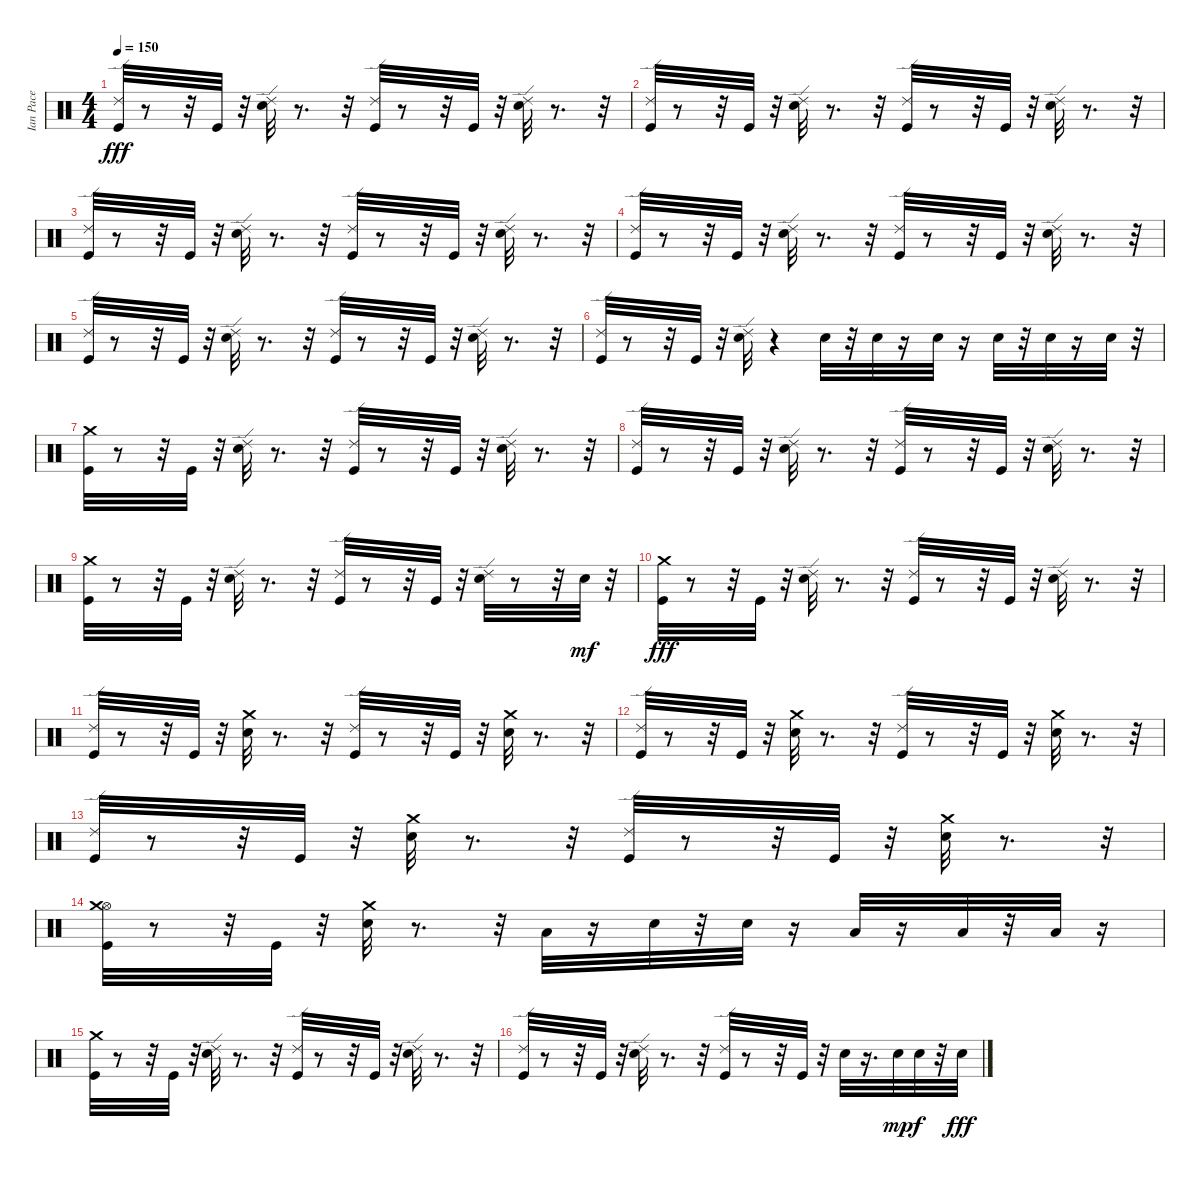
\track ("Ian Pace" "Ian Pace") {instrument percussion}
\staff {score}
\articulation defaults
\ts (4 4)
\tempo 150
\clef neutral
\ks c
("Ride (edge) 2" "Kick (hit)").32{dy fff} r.8 r.32 "Kick (hit)".32 r.32 ("Electric Snare (hit)" "Ride (edge) 2").32 r.8{d} r.32 ("Kick (hit)" "Ride (edge) 2").32 r.8 r.32 "Kick (hit)".32 r.32 ("Electric Snare (hit)" "Ride (edge) 2").32 r.8{d} r.32 |
("Kick (hit)" "Ride (edge) 2").32 r.8 r.32 "Kick (hit)".32 r.32 ("Ride (edge) 2" "Electric Snare (hit)").32 r.8{d} r.32 ("Kick (hit)" "Ride (edge) 2").32 r.8 r.32 "Kick (hit)".32 r.32 ("Electric Snare (hit)" "Ride (edge) 2").32 r.8{d} r.32 |
("Ride (edge) 2" "Kick (hit)").32 r.8 r.32 "Kick (hit)".32 r.32 ("Electric Snare (hit)" "Ride (edge) 2").32 r.8{d} r.32 ("Ride (edge) 2" "Kick (hit)").32 r.8 r.32 "Kick (hit)".32 r.32 ("Electric Snare (hit)" "Ride (edge) 2").32 r.8{d} r.32 |
("Kick (hit)" "Ride (edge) 2").32 r.8 r.32 "Kick (hit)".32 r.32 ("Electric Snare (hit)" "Ride (edge) 2").32 r.8{d} r.32 ("Ride (edge) 2" "Kick (hit)").32 r.8 r.32 "Kick (hit)".32 r.32 ("Ride (edge) 2" "Electric Snare (hit)").32 r.8{d} r.32 |
("Ride (edge) 2" "Kick (hit)").32 r.8 r.32 "Kick (hit)".32 r.32 ("Electric Snare (hit)" "Ride (edge) 2").32 r.8{d} r.32 ("Kick (hit)" "Ride (edge) 2").32 r.8 r.32 "Kick (hit)".32 r.32 ("Electric Snare (hit)" "Ride (edge) 2").32 r.8{d} r.32 |
("Kick (hit)" "Ride (edge) 2").32 r.8 r.32 "Kick (hit)".32 r.32 ("Ride (edge) 2" "Electric Snare (hit)").32 r.4 "Electric Snare (hit)".32 r.32 "Electric Snare (hit)".32 r.16 "Electric Snare (hit)".32 r.16 "Electric Snare (hit)".32 r.32 "Electric Snare (hit)".32 r.16 "Electric Snare (hit)".32 r.32 |
("Crash medium (hit)" "Kick (hit)").32 r.8 r.32 "Kick (hit)".32 r.32 ("Electric Snare (hit)" "Ride (edge) 2").32 r.8{d} r.32 ("Kick (hit)" "Ride (edge) 2").32 r.8 r.32 "Kick (hit)".32 r.32 ("Electric Snare (hit)" "Ride (edge) 2").32 r.8{d} r.32 |
("Ride (edge) 2" "Kick (hit)").32 r.8 r.32 "Kick (hit)".32 r.32 ("Ride (edge) 2" "Electric Snare (hit)").32 r.8{d} r.32 ("Kick (hit)" "Ride (edge) 2").32 r.8 r.32 "Kick (hit)".32 r.32 ("Ride (edge) 2" "Electric Snare (hit)").32 r.8{d} r.32 |
("Kick (hit)" "Crash medium (hit)").32 r.8 r.32 "Kick (hit)".32 r.32 ("Ride (edge) 2" "Electric Snare (hit)").32 r.8{d} r.32 ("Ride (edge) 2" "Kick (hit)").32 r.8 r.32 "Kick (hit)".32 r.32 ("Ride (edge) 2" "Electric Snare (hit)").32 r.8 r.32 "Electric Snare (hit)".32{dy mf} r.32 |
("Crash medium (hit)" "Kick (hit)").32{dy fff} r.8 r.32 "Kick (hit)".32 r.32 ("Electric Snare (hit)" "Ride (edge) 2").32 r.8{d} r.32 ("Kick (hit)" "Ride (edge) 2").32 r.8 r.32 "Kick (hit)".32 r.32 ("Electric Snare (hit)" "Ride (edge) 2").32 r.8{d} r.32 |
("Kick (hit)" "Ride (edge) 2").32 r.8 r.32 "Kick (hit)".32 r.32 ("Crash medium (hit)" "Electric Snare (hit)").32 r.8{d} r.32 ("Ride (edge) 2" "Kick (hit)").32 r.8 r.32 "Kick (hit)".32 r.32 ("Electric Snare (hit)" "Crash medium (hit)").32 r.8{d} r.32 |
("Ride (edge) 2" "Kick (hit)").32 r.8 r.32 "Kick (hit)".32 r.32 ("Crash medium (hit)" "Electric Snare (hit)").32 r.8{d} r.32 ("Ride (edge) 2" "Kick (hit)").32 r.8 r.32 "Kick (hit)".32 r.32 ("Crash medium (hit)" "Electric Snare (hit)").32 r.8{d} r.32 |
("Ride (edge) 2" "Kick (hit)").32 r.8 r.32 "Kick (hit)".32 r.32 ("Electric Snare (hit)" "Crash medium (hit)").32 r.8{d} r.32 ("Kick (hit)" "Ride (edge) 2").32 r.8 r.32 "Kick (hit)".32 r.32 ("Electric Snare (hit)" "Crash medium (hit)").32 r.8{d} r.32 |
("Hi-Hat (open)" "Kick (hit)" "Crash medium (hit)").32 r.8 r.32 "Kick (hit)".32 r.32 ("Crash medium (hit)" "Electric Snare (hit)").32 r.8{d} r.32 "Low Tom (hit)".32 r.16 "Electric Snare (hit)".32 r.32 "Electric Snare (hit)".32 r.16 "Low Tom (hit)".32 r.16 "Low Tom (hit)".32 r.32 "Low Tom (hit)".32 r.16 |
("Crash medium (hit)" "Kick (hit)").32 r.8 r.32 "Kick (hit)".32 r.32 ("Ride (edge) 2" "Electric Snare (hit)").32 r.8{d} r.32 ("Ride (edge) 2" "Kick (hit)").32 r.8 r.32 "Kick (hit)".32 r.32 ("Ride (edge) 2" "Electric Snare (hit)").32 r.8{d} r.32 |
("Ride (edge) 2" "Kick (hit)").32 r.8 r.32 "Kick (hit)".32 r.32 ("Ride (edge) 2" "Electric Snare (hit)").32 r.8{d} r.32 ("Ride (edge) 2" "Kick (hit)").32 r.8 r.32 "Kick (hit)".32 r.32 "Electric Snare (hit)".32 r.16{d} "Electric Snare (hit)".32{dy mp} "Electric Snare (hit)".32{dy f} r.32 "Electric Snare (hit)".32{dy fff}
